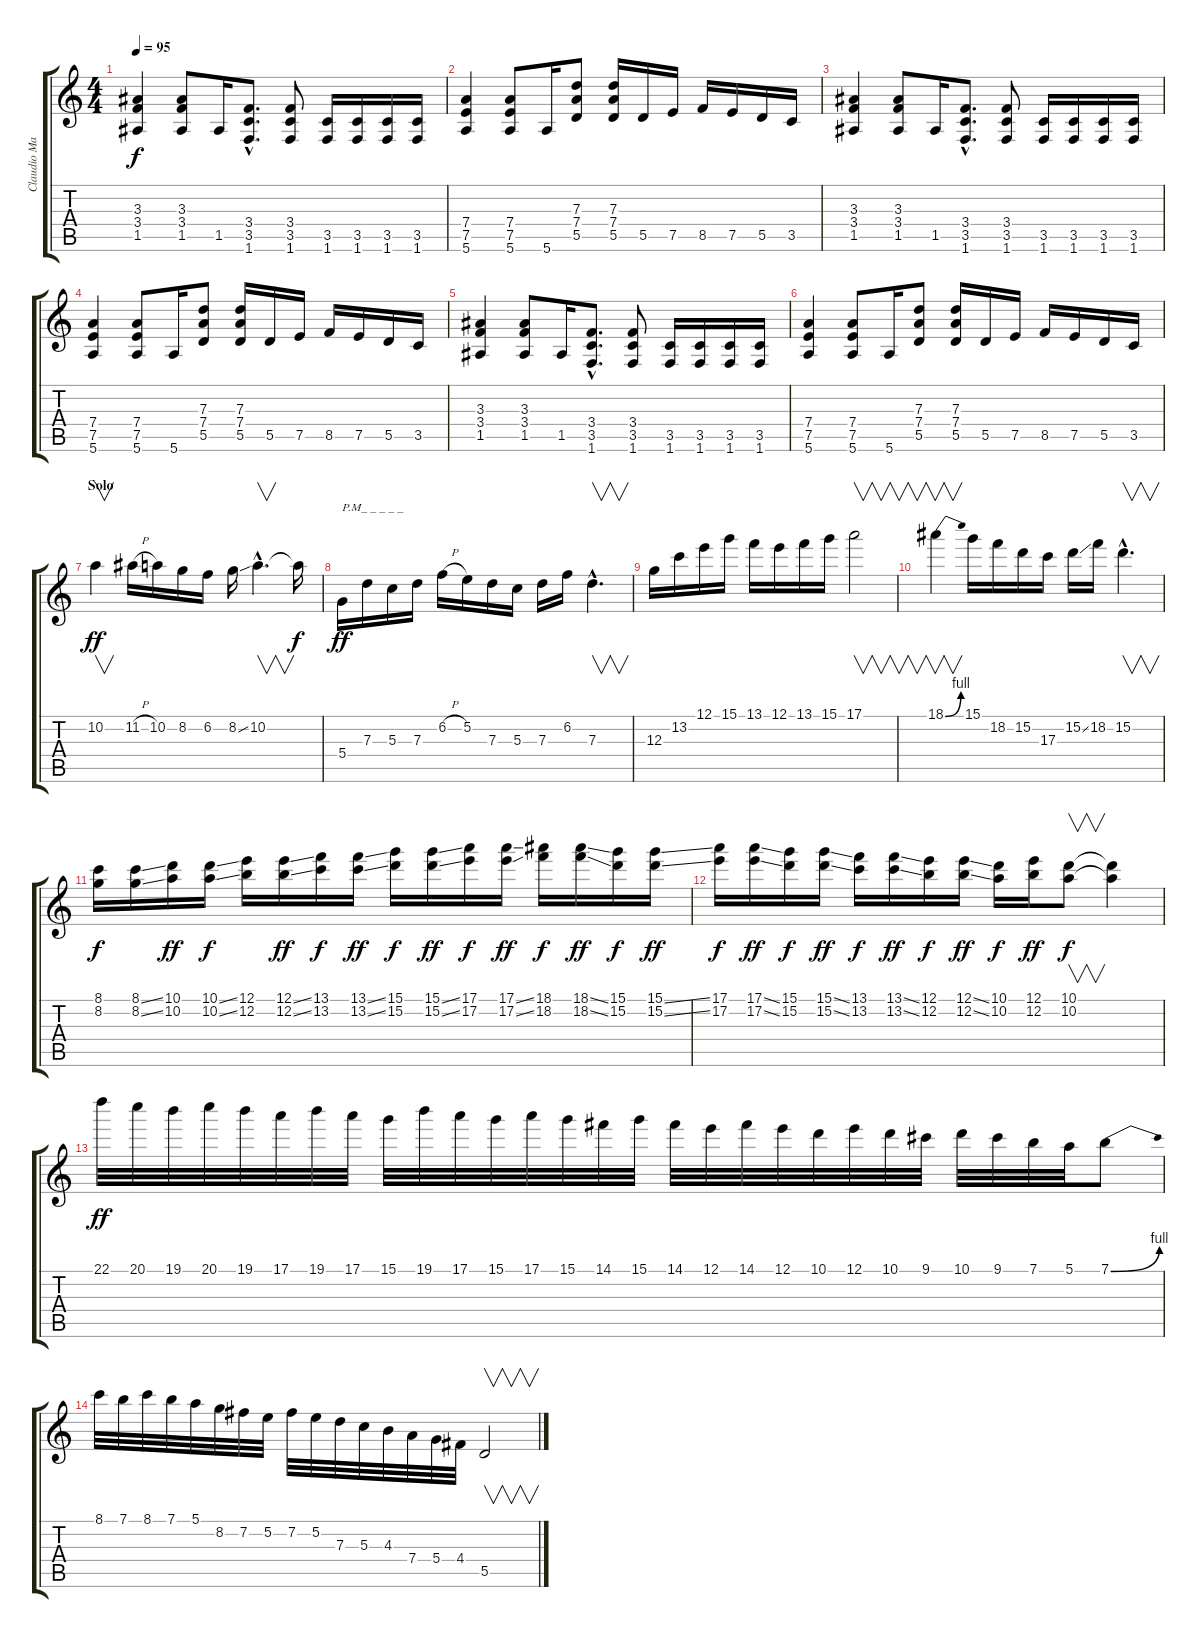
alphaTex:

\track ("Claudio Marciello (Gtr 1)" "Claudio Ma") {instrument overdrivenguitar}
\staff {score tabs}
\tuning (E4 B3 G3 D3 A2 E2) {hide}
\ts (4 4)
\tempo 95
\clef g2
\ks c
(3.3 3.4 1.5).4{dy f} (3.3 3.4 1.5).8 1.5.16 (3.4{hac} 3.5{hac} 1.6{hac}).8{d} (3.4 3.5 1.6).8 (3.5 1.6).16 (3.5 1.6).16 (3.5 1.6).16 (3.5 1.6).16 |
(7.4 7.5 5.6).4 (7.4 7.5 5.6).8 5.6.16 (7.3 7.4 5.5).8 (7.3 7.4 5.5).16 5.5.16 7.5.16 8.5.16 7.5.16 5.5.16 3.5.16 |
(3.3 3.4 1.5).4 (3.3 3.4 1.5).8 1.5.16 (3.4{hac} 3.5{hac} 1.6{hac}).8{d} (3.4 3.5 1.6).8 (3.5 1.6).16 (3.5 1.6).16 (3.5 1.6).16 (3.5 1.6).16 |
(7.4 7.5 5.6).4 (7.4 7.5 5.6).8 5.6.16 (7.3 7.4 5.5).8 (7.3 7.4 5.5).16 5.5.16 7.5.16 8.5.16 7.5.16 5.5.16 3.5.16 |
(3.3 3.4 1.5).4 (3.3 3.4 1.5).8 1.5.16 (3.4{hac} 3.5{hac} 1.6{hac}).8{d} (3.4 3.5 1.6).8 (3.5 1.6).16 (3.5 1.6).16 (3.5 1.6).16 (3.5 1.6).16 |
(7.4 7.5 5.6).4 (7.4 7.5 5.6).8 5.6.16 (7.3 7.4 5.5).8 (7.3 7.4 5.5).16 5.5.16 7.5.16 8.5.16 7.5.16 5.5.16 3.5.16 |
\section ("" "Solo")
10.2.4{v dy ff} 11.2{h}.16 10.2.16 8.2.16 6.2.16 8.2{ss}.16 10.2{hac}.4{v d} 10.2{t}.16{dy f} |
5.4.16{txt "P.M_ _ _ _ _" dy ff} 7.3.16 5.3.16 7.3.16 6.2{h}.16 5.2.16 7.3.16 5.3.16 7.3.16 6.2.16 7.3{hac}.4{v d} |
12.3.16 13.2.16 12.1.16 15.1.16 13.1.16 12.1.16 13.1.16 15.1.16 17.1.2{v} |
18.1{be (bend 0 0 60 4)}.4{v} 15.1.16 18.2.16 15.2.16 17.3.16 15.2{ss}.16 18.2.16 15.2{hac}.4{v d} |
(8.1 8.2).16{dy f} (8.1{ss} 8.2{ss}).16 (10.1 10.2).16{dy ff} (10.1{ss} 10.2{ss}).16{dy f} (12.1 12.2).16 (12.1{ss} 12.2{ss}).16{dy ff} (13.1 13.2).16{dy f} (13.1{ss} 13.2{ss}).16{dy ff} (15.1 15.2).16{dy f} (15.1{ss} 15.2{ss}).16{dy ff} (17.1 17.2).16{dy f} (17.1{ss} 17.2{ss}).16{dy ff} (18.1 18.2).16{dy f} (18.1{ss} 18.2{ss}).16{dy ff} (15.1 15.2).16{dy f} (15.1{ss} 15.2{ss}).16{dy ff} |
(17.1 17.2).16{dy f} (17.1{ss} 17.2{ss}).16{dy ff} (15.1 15.2).16{dy f} (15.1{ss} 15.2{ss}).16{dy ff} (13.1 13.2).16{dy f} (13.1{ss} 13.2{ss}).16{dy ff} (12.1 12.2).16{dy f} (12.1{ss} 12.2{ss}).16{dy ff} (10.1 10.2).16{dy f} (12.1 12.2).16{dy ff} (10.1 10.2).8{v dy f} (10.1{t} 10.2{t}).4 |
22.1.32{dy ff} 20.1.32 19.1.32 20.1.32 19.1.32 17.1.32 19.1.32 17.1.32 15.1.32 19.1.32 17.1.32 15.1.32 17.1.32 15.1.32 14.1.32 15.1.32 14.1.32 12.1.32 14.1.32 12.1.32 10.1.32 12.1.32 10.1.32 9.1.32 10.1.32 9.1.32 7.1.32 5.1.32 7.1{be (bend 0 0 60 4)}.8 |
8.1.32 7.1.32 8.1.32 7.1.32 5.1.32 8.2.32 7.2.32 5.2.32 7.2.32 5.2.32 7.3.32 5.3.32 4.3.32 7.4.32 5.4.32 4.4.32 5.5.2{v}
